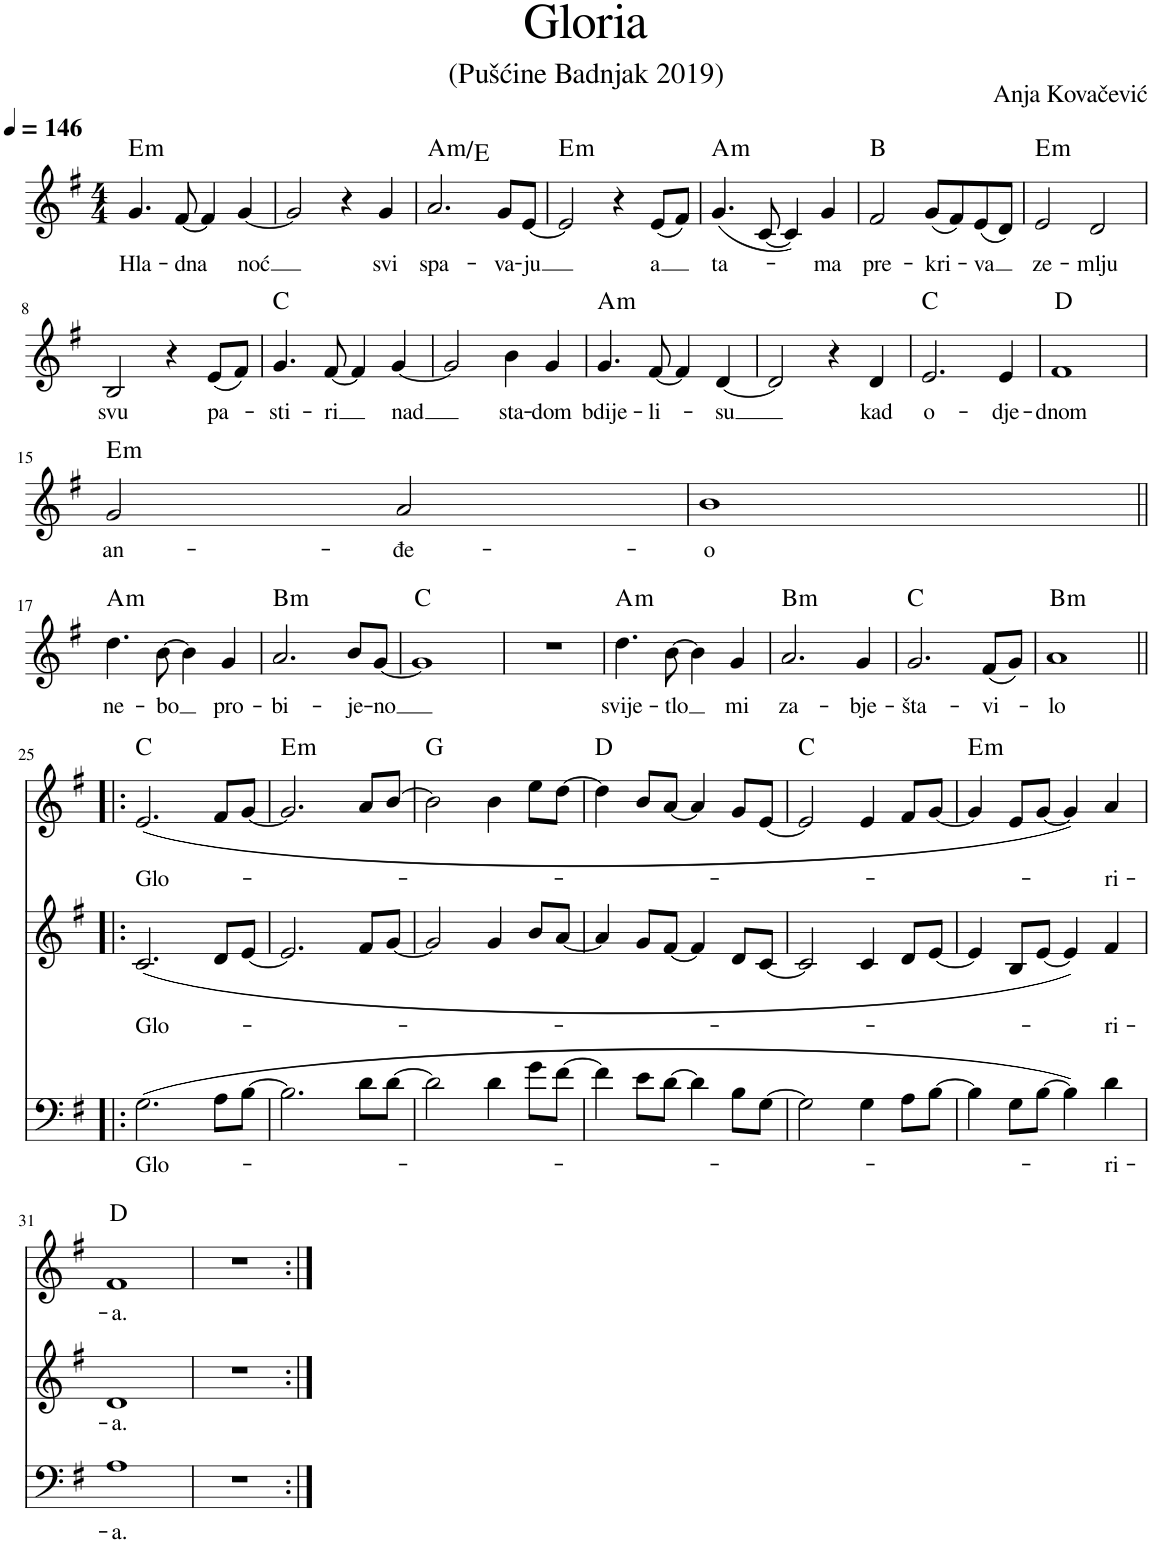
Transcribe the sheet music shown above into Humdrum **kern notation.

**kern	**text	**kern	**text	**kern	**text	**harte
*part1	*part1	*part1	*part1	*part1	*part1	*part1
*staff3	*staff3	*staff2	*staff2	*staff1	*staff1	*
*I"Piano	*	*	*	*	*	*
*I'Pno.	*	*	*	*	*	*
*stria5	*	*stria5	*	*	*	*
*clefF4	*	*clefG2	*	*clefG2	*	*
*k[f#]	*	*k[f#]	*	*k[f#]	*	*
*M4/4	*	*M4/4	*	*M4/4	*	*
*MM146	*	*MM146	*	*MM146	*	*
=1	=1	=1	=1	=1	=1	=1
!	!	!	!	!	!LO:LY:b	!LO:H:kt=m
1r	.	1r	.	4.g/	Hla-	E:min
!	!	!	!	!	!LO:LY:b	!
.	.	.	.	[8f#/	-dna	.
.	.	.	.	4f#/]	.	.
!	!	!	!	!	!LO:LY:b	!
.	.	.	.	[4g/	noć	.
=2	=2	=2	=2	=2	=2	=2
1r	.	1r	.	2g/]	.	.
.	.	.	.	4r	.	.
!	!	!	!	!	!LO:LY:b	!
.	.	.	.	4g/	svi	.
=3	=3	=3	=3	=3	=3	=3
!	!	!	!	!	!LO:LY:b	!LO:H:kt=m
1r	.	1r	.	2.a/	spa-	A:min/5
!	!	!	!	!	!LO:LY:b	!
.	.	.	.	8g/L	-va-	.
!	!	!	!	!	!LO:LY:b	!
.	.	.	.	[8e/J	-ju	.
=4	=4	=4	=4	=4	=4	=4
!	!	!	!	!	!	!LO:H:kt=m
1r	.	1r	.	2e/]	.	E:min
.	.	.	.	4r	.	.
!	!	!	!	!	!LO:LY:b	!
.	.	.	.	(8e/L	a	.
.	.	.	.	8f#/J)	.	.
=5	=5	=5	=5	=5	=5	=5
!	!	!	!	!	!LO:LY:b	!LO:H:kt=m
1r	.	1r	.	(4.g/	ta-	A:min
.	.	.	.	[8c/	.	.
.	.	.	.	4c/])	.	.
!	!	!	!	!	!LO:LY:b	!
.	.	.	.	4g/	-ma	.
=6	=6	=6	=6	=6	=6	=6
!	!	!	!	!	!LO:LY:b	!
1r	.	1r	.	2f#/	pre-	B:maj
!	!	!	!	!	!LO:LY:b	!
.	.	.	.	(8g/L	-kri-	.
.	.	.	.	8f#/)	.	.
!	!	!	!	!	!LO:LY:b	!
.	.	.	.	(8e/	-va	.
.	.	.	.	8d/J)	.	.
=7	=7	=7	=7	=7	=7	=7
!	!	!	!	!	!LO:LY:b	!LO:H:kt=m
1r	.	1r	.	2e/	ze-	E:min
!	!	!	!	!	!LO:LY:b	!
.	.	.	.	2d/	-mlju	.
!!LO:LB:g=z
=8	=8	=8	=8	=8	=8	=8
!	!	!	!	!	!LO:LY:b	!
1r	.	1r	.	2B/	svu	.
.	.	.	.	4r	.	.
!	!	!	!	!	!LO:LY:b	!
.	.	.	.	(8e/L	pa-	.
.	.	.	.	8f#/J)	.	.
=9	=9	=9	=9	=9	=9	=9
!	!	!	!	!	!LO:LY:b	!
1r	.	1r	.	4.g/	-sti-	C:maj
!	!	!	!	!	!LO:LY:b	!
.	.	.	.	[8f#/	-ri	.
.	.	.	.	4f#/]	.	.
!	!	!	!	!	!LO:LY:b	!
.	.	.	.	[4g/	nad	.
=10	=10	=10	=10	=10	=10	=10
1r	.	1r	.	2g/]	.	.
!	!	!	!	!	!LO:LY:b	!
.	.	.	.	4b\	sta-	.
!	!	!	!	!	!LO:LY:b	!
.	.	.	.	4g/	-dom	.
=11	=11	=11	=11	=11	=11	=11
!	!	!	!	!	!LO:LY:b	!LO:H:kt=m
1r	.	1r	.	4.g/	bdije-	A:min
!	!	!	!	!	!LO:LY:b	!
.	.	.	.	[8f#/	-li-	.
.	.	.	.	4f#/]	.	.
!	!	!	!	!	!LO:LY:b	!
.	.	.	.	[4d/	-su	.
=12	=12	=12	=12	=12	=12	=12
1r	.	1r	.	2d/]	.	.
.	.	.	.	4r	.	.
!	!	!	!	!	!LO:LY:b	!
.	.	.	.	4d/	kad	.
=13	=13	=13	=13	=13	=13	=13
!	!	!	!	!	!LO:LY:b	!
1r	.	1r	.	2.e/	o-	C:maj
!	!	!	!	!	!LO:LY:b	!
.	.	.	.	4e/	-dje-	.
=14	=14	=14	=14	=14	=14	=14
!	!	!	!	!	!LO:LY:b	!
1r	.	1r	.	1f#	-dnom	D:maj
!!LO:LB:g=z
=15	=15	=15	=15	=15	=15	=15
!	!	!	!	!	!LO:LY:b	!LO:H:kt=m
1r	.	1r	.	2g/	an-	E:min
!	!	!	!	!	!LO:LY:b	!
.	.	.	.	2a/	-đe-	.
=16	=16	=16	=16	=16	=16	=16
!	!	!	!	!	!LO:LY:b	!
1r	.	1r	.	1b	-o	.
!!LO:LB:g=z
=17||	=17||	=17||	=17||	=17||	=17||	=17||
!	!	!	!	!	!LO:LY:b	!LO:H:kt=m
1r	.	1r	.	4.dd\	ne-	A:min
!	!	!	!	!	!LO:LY:b	!
.	.	.	.	[8b\	-bo	.
.	.	.	.	4b\]	.	.
!	!	!	!	!	!LO:LY:b	!
.	.	.	.	4g/	pro-	.
=18	=18	=18	=18	=18	=18	=18
!	!	!	!	!	!LO:LY:b	!LO:H:kt=m
1r	.	1r	.	2.a/	-bi-	B:min
!	!	!	!	!	!LO:LY:b	!
.	.	.	.	8b/L	-je-	.
!	!	!	!	!	!LO:LY:b	!
.	.	.	.	[8g/J	-no	.
=19	=19	=19	=19	=19	=19	=19
1r	.	1r	.	1g]	.	C:maj
=20	=20	=20	=20	=20	=20	=20
1r	.	1r	.	1r	.	.
=21	=21	=21	=21	=21	=21	=21
!	!	!	!	!	!LO:LY:b	!LO:H:kt=m
1r	.	1r	.	4.dd\	svije-	A:min
!	!	!	!	!	!LO:LY:b	!
.	.	.	.	[8b\	-tlo	.
.	.	.	.	4b\]	.	.
!	!	!	!	!	!LO:LY:b	!
.	.	.	.	4g/	mi	.
=22	=22	=22	=22	=22	=22	=22
!	!	!	!	!	!LO:LY:b	!LO:H:kt=m
1r	.	1r	.	2.a/	za-	B:min
!	!	!	!	!	!LO:LY:b	!
.	.	.	.	4g/	-bje-	.
=23	=23	=23	=23	=23	=23	=23
!	!	!	!	!	!LO:LY:b	!
1r	.	1r	.	2.g/	-šta-	C:maj
!	!	!	!	!	!LO:LY:b	!
.	.	.	.	(8f#/L	-vi-	.
.	.	.	.	8g/J)	.	.
=24	=24	=24	=24	=24	=24	=24
!	!	!	!	!	!LO:LY:b	!LO:H:kt=m
1r	.	1r	.	1a	-lo	B:min
!!LO:LB:g=z
=25!|:	=25!|:	=25!|:	=25!|:	=25!|:	=25!|:	=25!|:
!	!LO:LY:b	!	!LO:LY:b	!	!LO:LY:b	!
2.G\	-Glo-	2.c/	-Glo-	(<2.e/	-Glo-	C:maj
8A\L	.	8d/L	.	8f#/L	.	.
[8B\J	.	[8e/J	.	[8g/J	.	.
=26	=26	=26	=26	=26	=26	=26
!	!	!	!	!	!	!LO:H:kt=m
2.B\]	.	2.e/]	.	2.g/]	.	E:min
8d\L	.	8f#/L	.	8a/L	.	.
[8d\J	.	[8g/J	.	[8b/J	.	.
=27	=27	=27	=27	=27	=27	=27
2d\]	.	2g/]	.	2b\]	.	G:maj
4d\	.	4g/	.	4b\	.	.
8g\L	.	8b/L	.	8ee\L	.	.
[8f#\J	.	[8a/J	.	[8dd\J	.	.
=28	=28	=28	=28	=28	=28	=28
4f#\]	.	4a/]	.	4dd\]	.	D:maj
8e\L	.	8g/L	.	8b/L	.	.
[8d\J	.	[8f#/J	.	[8a/J	.	.
4d\]	.	4f#/]	.	4a/]	.	.
8B\L	.	8d/L	.	8g/L	.	.
[8G\J	.	[8c/J	.	[8e/J	.	.
=29	=29	=29	=29	=29	=29	=29
2G\]	.	2c/]	.	2e/]	.	C:maj
4G\	.	4c/	.	4e/	.	.
8A\L	.	8d/L	.	8f#/L	.	.
[8B\J	.	[8e/J	.	[8g/J	.	.
=30	=30	=30	=30	=30	=30	=30
!	!	!	!	!	!	!LO:H:kt=m
4B\]	.	4e/]	.	4g/]	.	E:min
8G\L	.	8B/L	.	8e/L	.	.
[8B\J	.	[8e/J	.	[8g/J	.	.
4B\]	.	4e/]	.	4g/])	.	.
!	!LO:LY:b	!	!LO:LY:b	!	!LO:LY:b	!
4d\	-ri-	4f#/	-ri-	4a/	-ri-	.
!!LO:LB:g=z
=31	=31	=31	=31	=31	=31	=31
!	!LO:LY:b	!	!LO:LY:b	!	!LO:LY:b	!
1A	-a.	1d	-a.	1f#	-a.	D:maj
=32	=32	=32	=32	=32	=32	=32
1r	.	1r	.	1r	.	.
=:|!	=:|!	=:|!	=:|!	=:|!	=:|!	=:|!
*-	*-	*-	*-	*-	*-	*-
